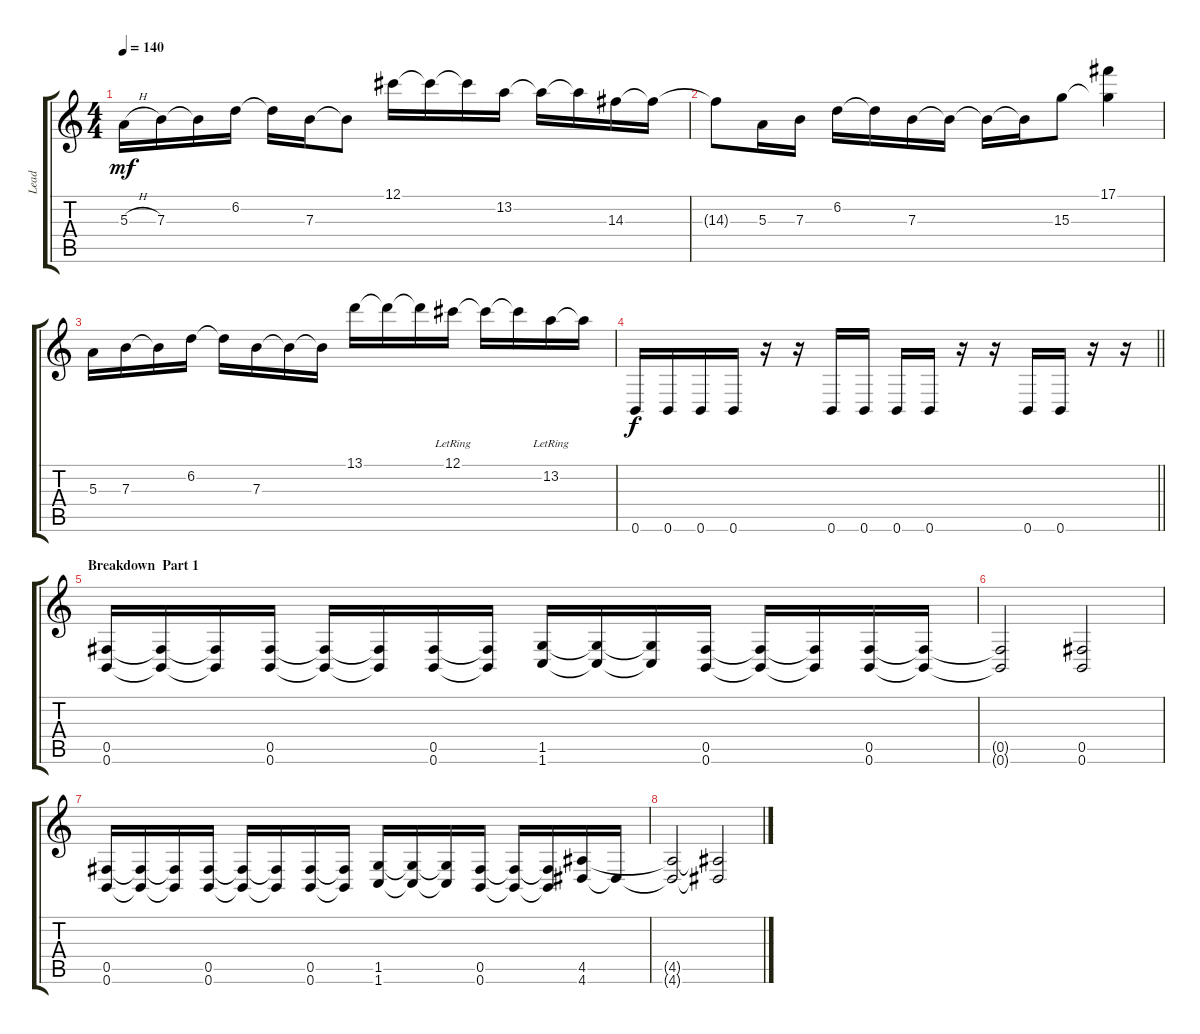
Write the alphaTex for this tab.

\track ("Lead" "Lead") {instrument distortionguitar}
\staff {score tabs}
\tuning (Db4 Ab3 E3 B2 Gb2 B1) {hide}
\ts (4 4)
\tempo 140
\clef g2
\ks c
5.3{h}.16{dy mf} 7.3.16 7.3{t}.16 6.2.16 6.2{t}.16 7.3.16 7.3{t}.8 12.1.16 12.1{t}.16 12.1{t}.16 13.2.16 13.2{t}.16 13.2{t}.16 14.3.16 14.3{t}.16 |
14.3{t}.8 5.3.16 7.3.16 6.2.16 6.2{t}.16 7.3.16 7.3{t}.16 7.3{t}.16 7.3{t}.16 15.3.8 (17.1 15.3{t}).4 |
5.3.16 7.3.16 7.3{t}.16 6.2.16 6.2{t}.16 7.3.16 7.3{t}.16 7.3{t}.16 13.1.16 13.1{t}.16 13.1{t}.16 12.1{lr}.16 12.1{t}.16 12.1{t}.16 13.2{lr}.16 13.2{t}.16 |
\barLineRight lightlight
0.6.16{dy f} 0.6.16 0.6.16 0.6.16 r.16 r.16 0.6.16 0.6.16 0.6.16 0.6.16 r.16 r.16 0.6.16 0.6.16 r.16 r.16 |
\section ("" "Breakdown  Part 1")
(0.5 0.6).16 (0.5{t} 0.6{t}).16 (0.5{t} 0.6{t}).16 (0.5 0.6).16 (0.5{t} 0.6{t}).16 (0.5{t} 0.6{t}).16 (0.5 0.6).16 (0.5{t} 0.6{t}).16 (1.5 1.6).16 (1.5{t} 1.6{t}).16 (1.5{t} 1.6{t}).16 (0.5 0.6).16 (0.5{t} 0.6{t}).16 (0.5{t} 0.6{t}).16 (0.5 0.6).16 (0.5{t} 0.6{t}).16 |
(0.5{t} 0.6{t}).2 (0.5 0.6).2 |
(0.5 0.6).16 (0.5{t} 0.6{t}).16 (0.5{t} 0.6{t}).16 (0.5 0.6).16 (0.5{t} 0.6{t}).16 (0.5{t} 0.6{t}).16 (0.5 0.6).16 (0.5{t} 0.6{t}).16 (1.5 1.6).16 (1.5{t} 1.6{t}).16 (1.5{t} 1.6{t}).16 (0.5 0.6).16 (0.5{t} 0.6{t}).16 (0.5{t} 0.6{t}).16 (4.5 4.6).16 4.6{t}.16 |
(4.5{t} 4.6{t}).2 (4.5{t} 4.6{t}).2
